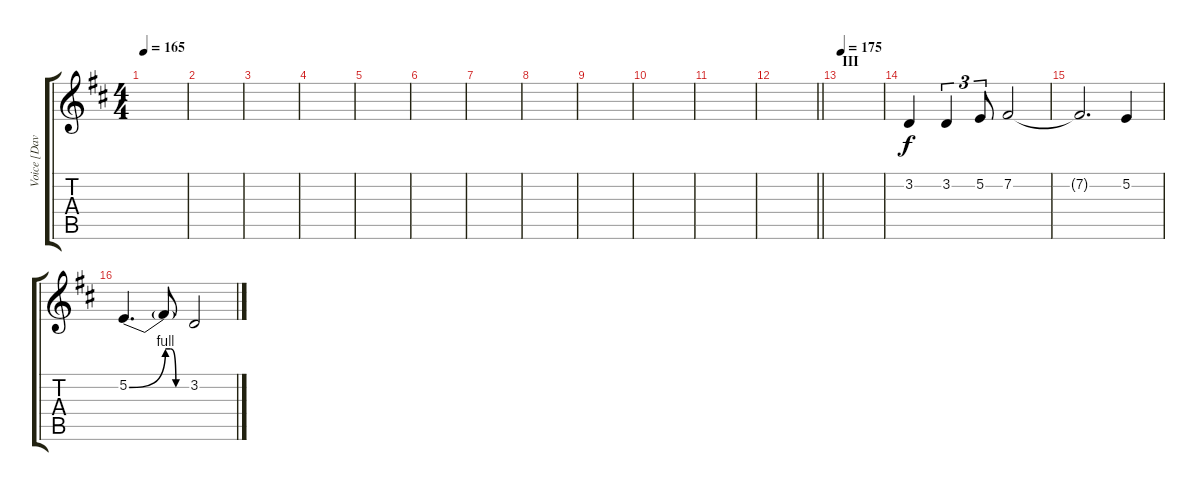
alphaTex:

\track ("Voice [David Gilmour]" "Voice [Dav") {instrument lead1square}
\staff {score tabs}
\tuning (E4 B3 G3 D3 A2 E2) {hide}
\ts (4 4)
\tempo 165
\clef g2
\ks d
|
|
|
|
|
|
|
|
|
|
|
\barLineRight lightlight
|
\section ("" "III")
\tempo 175
|
3.2.4 3.2.4{tu (3 2)} 5.2.8{tu (3 2)} 7.2.2 |
7.2{t}.2{d} 5.2.4 |
5.2{be (bend 0 0 60 4)}.4{d} 5.2{be (custom 0 4 15 4 30 0 60 0) t}.8 3.2.2
